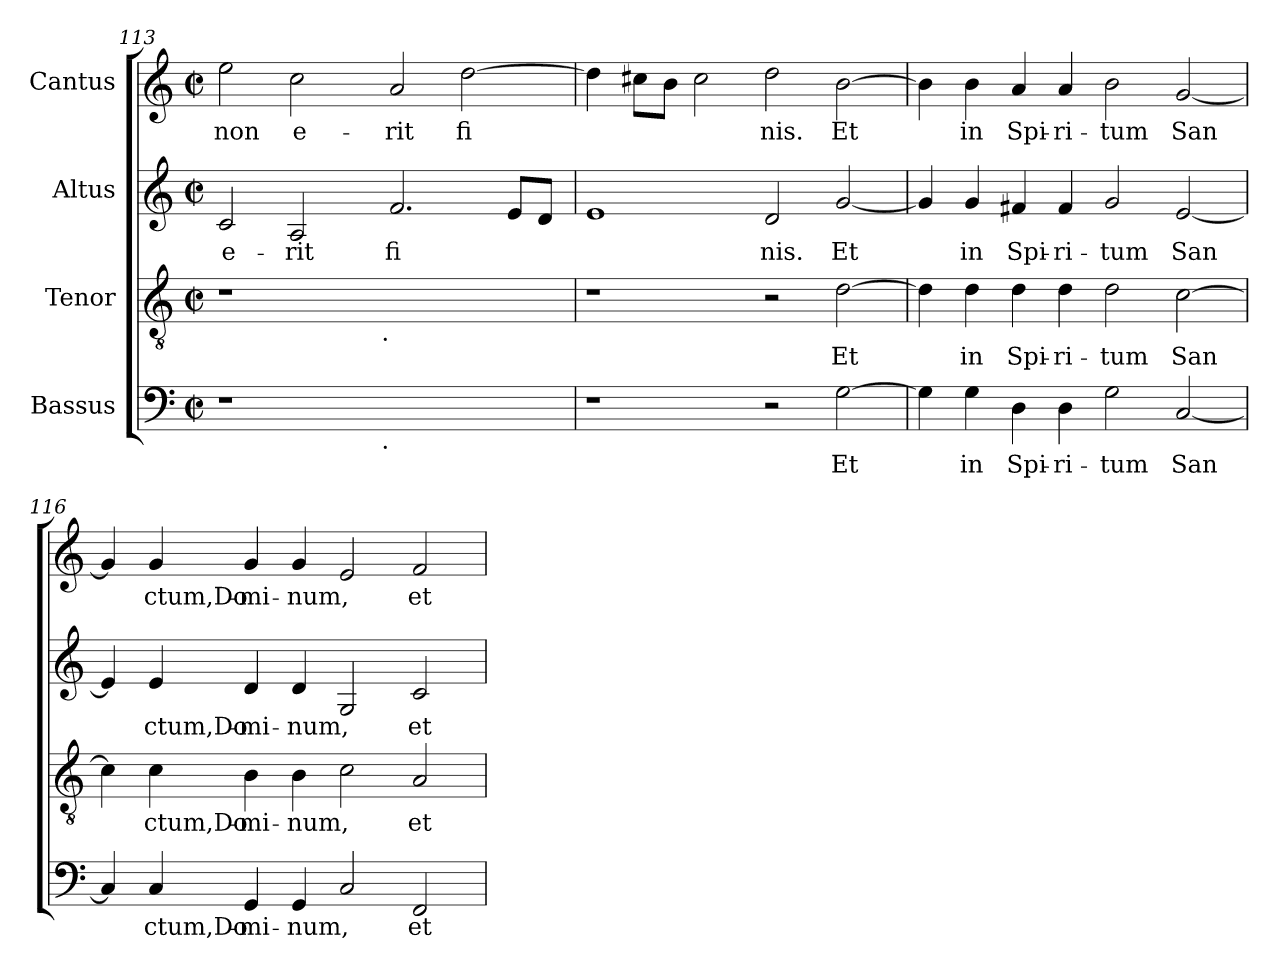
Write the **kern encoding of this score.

**kern	**text	**kern	**text	**kern	**text	**kern	**text
*part4	*part4	*part3	*part3	*part2	*part2	*part1	*part1
*staff4	*staff4	*staff3	*staff3	*staff2	*staff2	*staff1	*staff1
*I"Bassus	*	*I"Tenor	*	*I"Altus	*	*I"Cantus	*
*clefF4	*	*clefGv2	*	*clefG2	*	*clefG2	*
*k[]	*	*k[]	*	*k[]	*	*k[]	*
*C:	*	*C:	*	*C:	*	*C:	*
*M2/2	*	*M2/2	*	*M2/2	*	*M2/2	*
*met(c|)	*	*met(c|)	*	*met(c|)	*	*met(c|)	*
=113	=113	=113	=113	=113	=113	=113	=113
!	!	!	!	!	!LO:LY:b:cj	!	!LO:LY:b:cj
*^	*	*^	*	*	*	*	*
1r	2ryy	.	1r	2ryy	.	2c/	e-	2ee\	non
!	!	!	!	!	!	!	!LO:LY:b:cj	!	!LO:LY:b:cj
.	4ryy	.	.	4ryy	.	2A/	-rit	2cc\	e-
.	8...ryy	.	.	8...ryy	.	.	.	.	.
!	!	!	!	!LO:TX:b:t=.	!	!	!	!	!
!	!LO:TX:b:t=.	!	!	!	!	!	!	!	!
.	1ryy	.	.	1ryy	.	.	.	.	.
!	!	!	!	!	!	!	!LO:LY:b:cj	!	!LO:LY:b:cj
1ryy	.	.	1ryy	.	.	2.f/	fi-	2a/	-rit
!	!	!	!	!	!	!	!	!	!LO:LY:b:cj
.	.	.	.	.	.	.	.	[>2dd\	fi-
!	!	!	!	!	!	!	!LO:LY:b:cj	!	!
.	.	.	.	.	.	8e/L	--	.	.
!	!	!	!	!	!	!	!LO:LY:b:cj	!	!
.	.	.	.	.	.	8d/J	--	.	.
.	64ryy	.	.	64ryy	.	.	.	.	.
=114	=114	=114	=114	=114	=114	=114	=114	=114	=114
!	!	!	!	!	!	!	!LO:LY:b:cj	!	!LO:LY:b:cj
*v	*v	*	*	*	*	*	*	*	*
*	*	*v	*v	*	*	*	*	*
1r	.	1r	.	1e	--	4dd\]	--
!	!	!	!	!	!	!	!LO:LY:b:cj
.	.	.	.	.	.	8cc#X\L	--
!	!	!	!	!	!	!	!LO:LY:b:cj
.	.	.	.	.	.	8b\J	--
!	!	!	!	!	!	!	!LO:LY:b:cj
.	.	.	.	.	.	2cc#\	--
!	!	!	!	!	!LO:LY:b:cj	!	!LO:LY:b:cj
2r	.	2r	.	2d/	-nis.	2dd\	-nis.
!	!LO:LY:b:cj	!	!LO:LY:b	!	!LO:LY:b:cj	!	!LO:LY:b:cj
[>2G\	Et	[>2d\	Et	[<2g/	Et	[>2b\	Et
=115	=115	=115	=115	=115	=115	=115	=115
!	!LO:LY:b:cj	!	!LO:LY:b	!	!LO:LY:b:cj	!	!LO:LY:b:cj
4G\]	.	4d\]	.	4g/]	.	4b\]	.
!	!LO:LY:b:cj	!	!LO:LY:b	!	!LO:LY:b:cj	!	!LO:LY:b:cj
4G\	in	4d\	in	4g/	in	4b\	in
!	!LO:LY:b:cj	!	!LO:LY:b	!	!LO:LY:b:cj	!	!LO:LY:b:cj
4D\	Spi-	4d\	Spi-	4f#X/	Spi-	4a/	Spi-
!	!LO:LY:b:cj	!	!LO:LY:b	!	!LO:LY:b:cj	!	!LO:LY:b:cj
4D\	-ri-	4d\	-ri-	4f#/	-ri-	4a/	-ri-
!	!LO:LY:b:cj	!	!LO:LY:b	!	!LO:LY:b:cj	!	!LO:LY:b:cj
2G\	-tum	2d\	-tum	2g/	-tum	2b\	-tum
!	!LO:LY:b:cj	!	!LO:LY:b	!	!LO:LY:b:cj	!	!LO:LY:b:cj
[>2C/	San-	[>2c\	San-	[>2e/	San-	[>2g/	San-
!!LO:PB:g=z
=116	=116	=116	=116	=116	=116	=116	=116
!	!LO:LY:b:cj	!	!LO:LY:b	!	!LO:LY:b:cj	!	!LO:LY:b:cj
4C/]	--	4c\]	--	4e/]	--	4g/]	--
!	!LO:LY:b:cj	!	!LO:LY:b	!	!LO:LY:b:cj	!	!LO:LY:b:cj
4C/	-ctum,Do-	4c\	-ctum,Do-	4e/	-ctum,Do-	4g/	-ctum,Do-
!	!LO:LY:b:cj	!	!LO:LY:b	!	!LO:LY:b:cj	!	!LO:LY:b:cj
4GG/	-mi-	4B\	-mi-	4d/	-mi-	4g/	-mi-
!	!LO:LY:b:cj	!	!LO:LY:b	!	!LO:LY:b:cj	!	!LO:LY:b:cj
4GG/	-num,	4B\	-num,	4d/	-num,	4g/	-num,
!	!LO:LY:b:cj	!	!LO:LY:b	!	!LO:LY:b:cj	!	!LO:LY:b:cj
2C/	.	2c\	.	2G/	.	2e/	.
!	!LO:LY:b:cj	!	!LO:LY:b	!	!LO:LY:b:cj	!	!LO:LY:b:cj
2FF/	et	2A/	et	2c/	et	2f/	et
=	=	=	=	=	=	=	=
*-	*-	*-	*-	*-	*-	*-	*-
